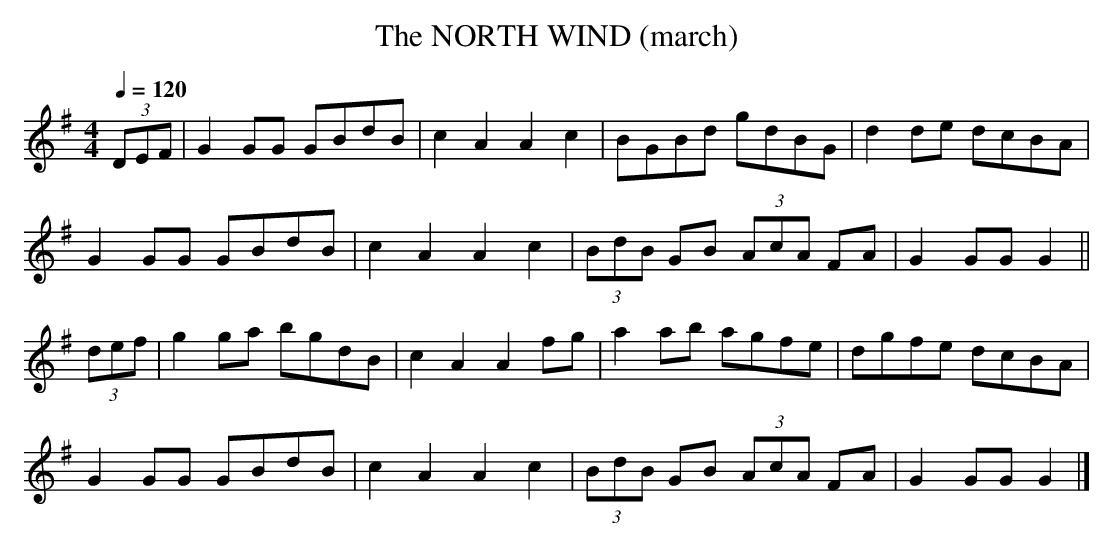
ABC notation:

X:1
T:NORTH WIND (march), The
M:4/4
L:1/8
Q:1/4=120
K:G
(3DEF|G2 GG GBdB|c2 A2 A2 c2|BGBd gdBG|d2 de dcBA|
G2 GG GBdB|c2 A2 A2 c2|(3BdB GB (3AcA FA|G2 GG G2||
(3def|g2 ga bgdB|c2 A2 A2 fg|a2 ab agfe|dgfe dcBA|
G2 GG GBdB|c2 A2 A2 c2|(3BdB GB (3AcA FA|G2 GG G2|]
